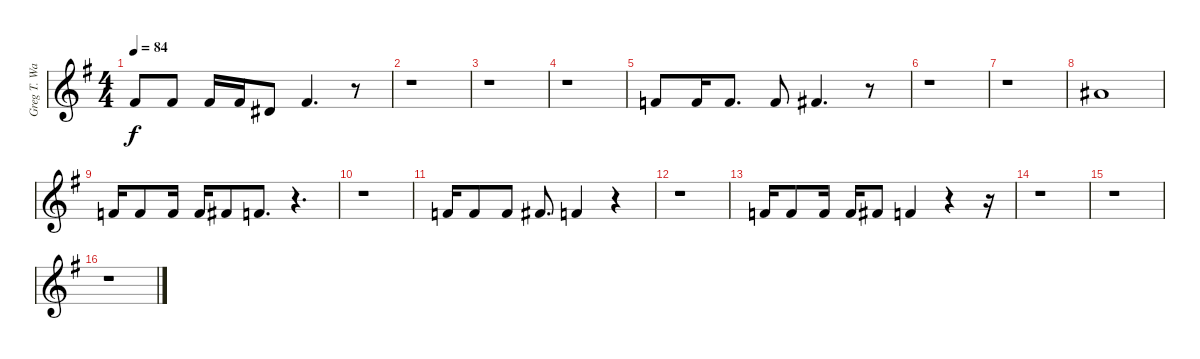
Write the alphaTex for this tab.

\track ("Greg T. Walker Vocals" "Greg T. Wa") {instrument piccolo}
\staff {score}
\tuning (Eb4 Bb3 Gb3 Db3 Ab2 Eb2) {hide}
\ts (4 4)
\tempo 84
\clef g2
\ks g
8.2.8{dy f volume 10} 8.2.8 8.2.16 8.2.16 9.3.8 8.2.4{d} r.8 |
r.1 |
r.1 |
r.1 |
7.2.8 7.2.16 7.2.8{d} 7.2.8 8.2.4{d} r.8 |
r.1 |
r.1 |
12.2.1{volume 8} |
7.2.16 7.2.8 7.2.16 7.2.16 8.2.8 7.2.8{d} r.4{d} |
r.1 |
7.2.16 7.2.8 7.2.8 8.2.8{d} 7.2.4 r.4 |
r.1 |
7.2.16 7.2.8 7.2.16 7.2.16 8.2.8 7.2.4 r.4 r.16 |
r.1 |
r.1 |
r.1
